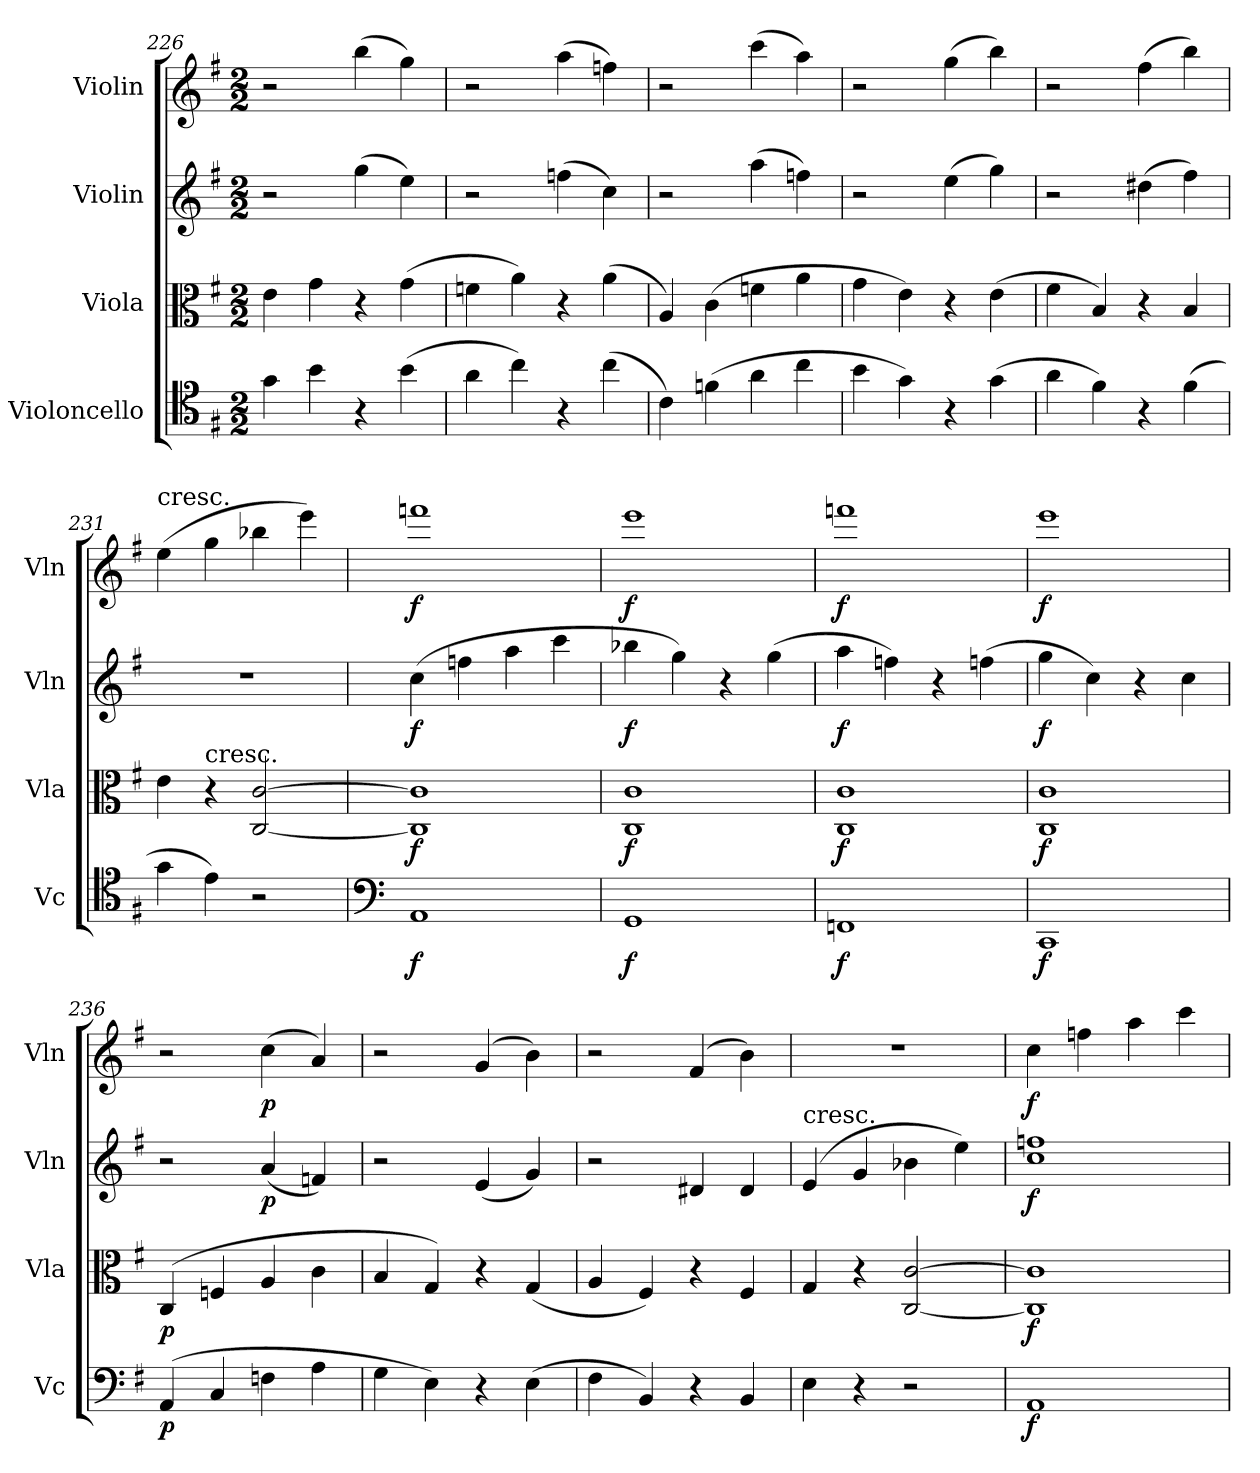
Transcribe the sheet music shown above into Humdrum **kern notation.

**kern	**dynam	**kern	**dynam	**kern	**dynam	**kern	**dynam
*part4	*part4	*part3	*part3	*part2	*part2	*part1	*part1
*staff4	*staff4	*staff3	*staff3	*staff2	*staff2	*staff1	*staff1
*I"Violoncello	*	*I"Viola	*	*I"Violin	*	*I"Violin	*
*I'Vc	*	*I'Vla	*	*I'Vln	*	*I'Vln	*
*clefC4	*	*clefC3	*	*clefG2	*	*clefG2	*
*k[f#]	*	*k[f#]	*	*k[f#]	*	*k[f#]	*
*e:	*	*e:	*	*e:	*	*e:	*
*M2/2	*	*M2/2	*	*M2/2	*	*M2/2	*
=226	=226	=226	=226	=226	=226	=226	=226
4g\	.	4e\	.	2r	.	2r	.
4b\	.	4g\	.	.	.	.	.
4r	.	4r	.	(4gg\	.	(4bb\	.
(4b\	.	(4g\	.	4ee\)	.	4gg\)	.
=227	=227	=227	=227	=227	=227	=227	=227
4a\	.	4fn\	.	2r	.	2r	.
4cc\)	.	4a\)	.	.	.	.	.
4r	.	4r	.	(4ffn\	.	(4aa\	.
(4cc\	.	(4a\	.	4cc\)	.	4ffn\)	.
=228	=228	=228	=228	=228	=228	=228	=228
4c\)	.	4A/)	.	2r	.	2r	.
(4fn\	.	(4c\	.	.	.	.	.
4a\	.	4fn\	.	(4aa\	.	(4ccc\	.
4cc\	.	4a\	.	4ffn\)	.	4aa\)	.
=229	=229	=229	=229	=229	=229	=229	=229
4b\	.	4g\	.	2r	.	2r	.
4g\)	.	4e\)	.	.	.	.	.
4r	.	4r	.	(4ee\	.	(4gg\	.
(4g\	.	(4e\	.	4gg\)	.	4bb\)	.
=230	=230	=230	=230	=230	=230	=230	=230
4a\	.	4f#\	.	2r	.	2r	.
4f#\)	.	4B/)	.	.	.	.	.
4r	.	4r	.	(4dd#X\	.	(4ff#\	.
(4f#\	.	4B/	.	4ff#\)	.	4bb\)	.
=231	=231	=231	=231	=231	=231	=231	=231
!	!	!	!	!	!	!LO:TX:t=cresc.	!
4g\	.	4e\	.	1r	.	(4ee\	.
!	!	!LO:TX:t=cresc.	!	!	!	!	!
4e\)	.	4r	.	.	.	4gg\	.
2r	.	[2C/ [2c/	.	.	.	4bb-X\	.
.	.	.	.	.	.	4eee\)	.
=232	=232	=232	=232	=232	=232	=232	=232
*clefF4	*	*	*	*	*	*	*
1AA	f	1C] 1c]	f	(4cc\	f	1fffn	f
.	.	.	.	4ffn\	.	.	.
.	.	.	.	4aa\	.	.	.
.	.	.	.	4ccc\	.	.	.
=233	=233	=233	=233	=233	=233	=233	=233
1GG	f	1C 1c	f	4bb-X\	f	1eee	f
.	.	.	.	4gg\)	.	.	.
.	.	.	.	4r	.	.	.
.	.	.	.	(4gg\	.	.	.
=234	=234	=234	=234	=234	=234	=234	=234
1FFn	f	1C 1c	f	4aa\	f	1fffn	f
.	.	.	.	4ffn\)	.	.	.
.	.	.	.	4r	.	.	.
.	.	.	.	(4ffn\	.	.	.
=235	=235	=235	=235	=235	=235	=235	=235
1CC	f	1C 1c	f	4gg\	f	1eee	f
.	.	.	.	4cc\)	.	.	.
.	.	.	.	4r	.	.	.
.	.	.	.	4cc\	.	.	.
=236	=236	=236	=236	=236	=236	=236	=236
(4AA/	p	(4C/	p	2r	.	2r	.
4C/	.	4Fn/	.	.	.	.	.
4Fn\	.	4A/	.	(4a/	p	(4cc\	p
4A\	.	4c\	.	4fn/)	.	4a/)	.
=237	=237	=237	=237	=237	=237	=237	=237
4G\	.	4B/	.	2r	.	2r	.
4E\)	.	4G/)	.	.	.	.	.
4r	.	4r	.	(4e/	.	(4g/	.
(4E\	.	(4G/	.	4g/)	.	4b\)	.
=238	=238	=238	=238	=238	=238	=238	=238
4F#\	.	4A/	.	2r	.	2r	.
4BB/)	.	4F#/)	.	.	.	.	.
4r	.	4r	.	4d#X/	.	(4f#/	.
4BB/	.	4F#/	.	4d#/	.	4b\)	.
=239	=239	=239	=239	=239	=239	=239	=239
!	!	!	!	!LO:TX:t=cresc.	!	!	!
4E\	.	4G/	.	(4e/	.	1r	.
4r	.	4r	.	4g/	.	.	.
2r	.	[2C/ [2c/	.	4b-X\	.	.	.
.	.	.	.	4ee\)	.	.	.
=240	=240	=240	=240	=240	=240	=240	=240
1AA	f	1C] 1c]	f	1cc 1ffn	f	4cc\	f
.	.	.	.	.	.	4ffn\	.
.	.	.	.	.	.	4aa\	.
.	.	.	.	.	.	4ccc\	.
=	=	=	=	=	=	=	=
*-	*-	*-	*-	*-	*-	*-	*-
